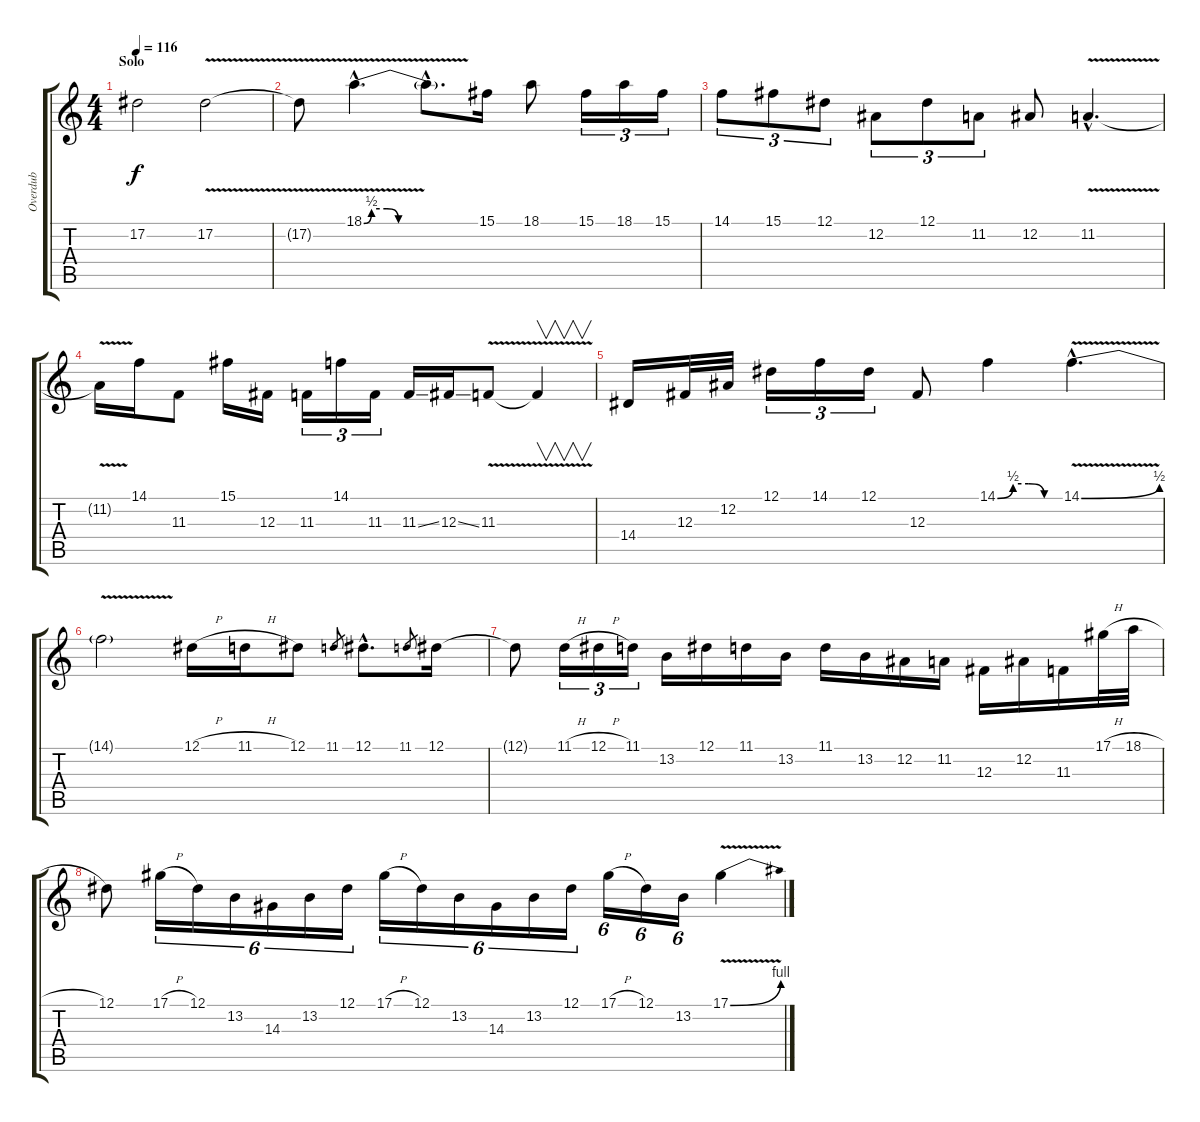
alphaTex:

\track ("Overdub" "Overdub") {instrument viola}
\staff {score tabs}
\tuning (Eb4 Bb3 Gb3 Db3 Ab2 Eb2) {hide}
\ts (4 4)
\section ("" "Solo")
\tempo 116
\clef g2
\ks c
17.2.2{dy f} 17.2{v}.2 |
17.2{t}.8 18.1{be (custom 0 0 4 2 12 2 18 0 25 0 60 0) v hac}.4{d} 18.1{hac t}.8{d} 15.1.16 18.1.8 15.1.16{tu (3 2)} 18.1.16{tu (3 2)} 15.1.16{tu (3 2)} |
14.1.8{tu (3 2)} 15.1.8{tu (3 2)} 12.1.8{tu (3 2)} 12.2.8{tu (3 2)} 12.1.8{tu (3 2)} 11.2.8{tu (3 2)} 12.2.8 11.2{v hac}.4{d} |
11.2{t}.16 14.1.16 11.3.8 15.1.16 12.3.16 11.3.16{tu (3 2)} 14.1.16{tu (3 2)} 11.3.16{tu (3 2)} 11.3{ss}.16 12.3{ss}.16 11.3{v}.8 11.3{t}.4{v} |
14.4.16 12.3.32 12.2.32 12.1.16{tu (3 2)} 14.1.16{tu (3 2)} 12.1.16{tu (3 2)} 12.3.8 14.1{be (custom 0 0 15 2 30 2 45 0 60 0)}.4 14.1{be (bend 0 0 60 2) v hac}.4{d} |
14.1{t}.2 12.1{h}.16 11.1{h}.16 12.1.8 11.1.8{gr} 12.1{hac}.8{d} 11.1.8{gr} 12.1.16 |
12.1{t}.8 11.1{h}.16{tu (3 2)} 12.1{h}.16{tu (3 2)} 11.1.16{tu (3 2)} 13.2.16 12.1.16 11.1.16 13.2.16 11.1.16 13.2.16 12.2.16 11.2.16 12.3.16 12.2.16 11.3.16 17.1{h}.32 18.1{h}.32 |
12.1.8 17.1{h}.16{tu (6 4)} 12.1.16{tu (6 4)} 13.2.16{tu (6 4)} 14.3.16{tu (6 4)} 13.2.16{tu (6 4)} 12.1.16{tu (6 4)} 17.1{h}.16{tu (6 4)} 12.1.16{tu (6 4)} 13.2.16{tu (6 4)} 14.3.16{tu (6 4)} 13.2.16{tu (6 4)} 12.1.16{tu (6 4)} 17.1{h}.16{tu (6 4)} 12.1.16{tu (6 4)} 13.2.16{tu (6 4)} 17.1{be (bend 0 0 60 4) v}.4
